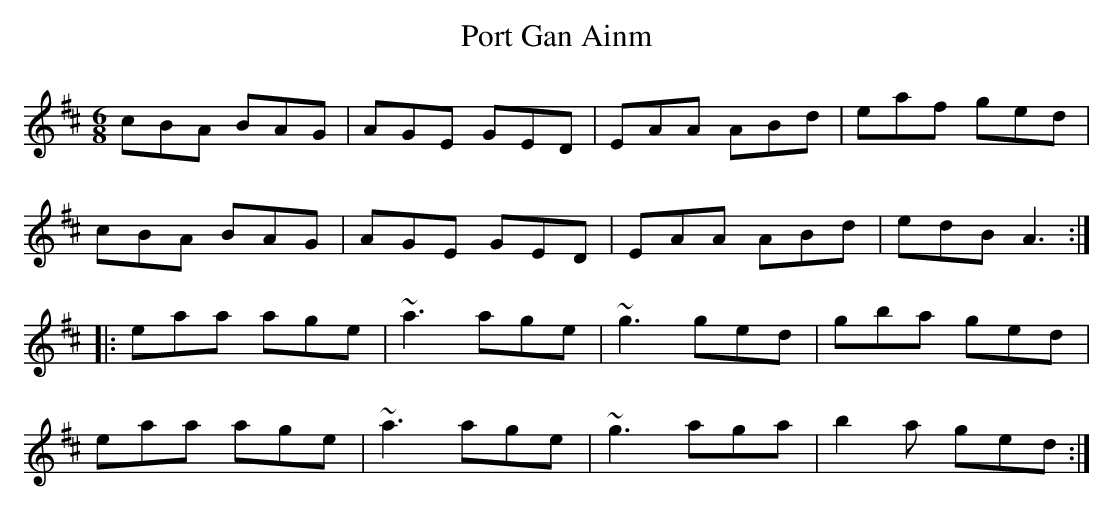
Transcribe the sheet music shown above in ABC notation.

X:1
T:Port Gan Ainm
M:6/8
L:1/8
K:Amix
cBA BAG|AGE GED|EAA ABd|eaf ged|!
cBA BAG|AGE GED|EAA ABd|edB A3:|!
|:eaa age|~a3 age|~g3 ged|gba ged|!
eaa age|~a3 age|~g3 aga|b2a ged:|!
